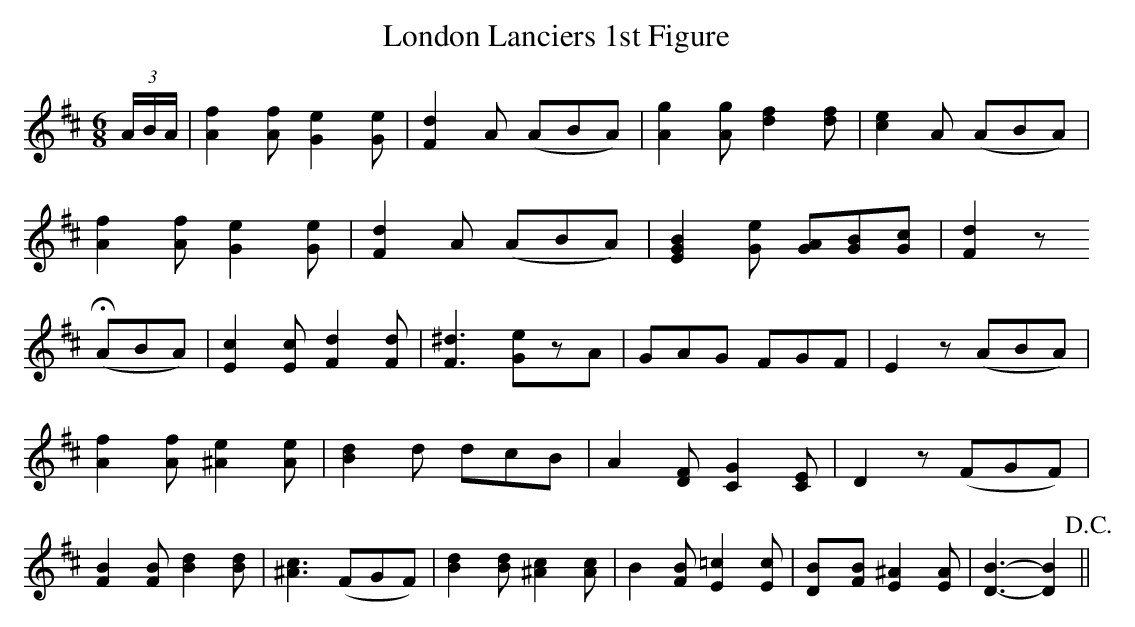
X:1
T:London Lanciers 1st Figure
M:6/8
L:1/8
K:D
(3A/B/A/|[A2f2][Af][G2e2][Ge]|[F2d2]A (ABA)|[A2g2][Ag] [d2f2][df]|[c2e2]A (ABA)|
[A2f2][Af][G2e2][Ge]|[F2d2]A (ABA)|[E2G2B2][Ge] [GA][GB][Gc]|[F2d2]z!fermata!}}
(ABA)|[E2c2][Ec][F2d2][Fd]|[F3^d3][Ge]zA|GAG FGF|E2z (ABA)|
[A2f2][Af] [^A2e2][Ae]|[B2d2]d dcB|A2[DF] [C2G2][CE]|D2z (FGF)|
[F2B2][FB] [B2d2][Bd]|[^A3c3] (FGF)|[B2d2][Bd][^A2c2][Ac]|B2 [FB] [E2=c2][Ec]|[D2B][FB] [E2^A2][EA]|[D3B3]-[D2B2]!D.C.!||
